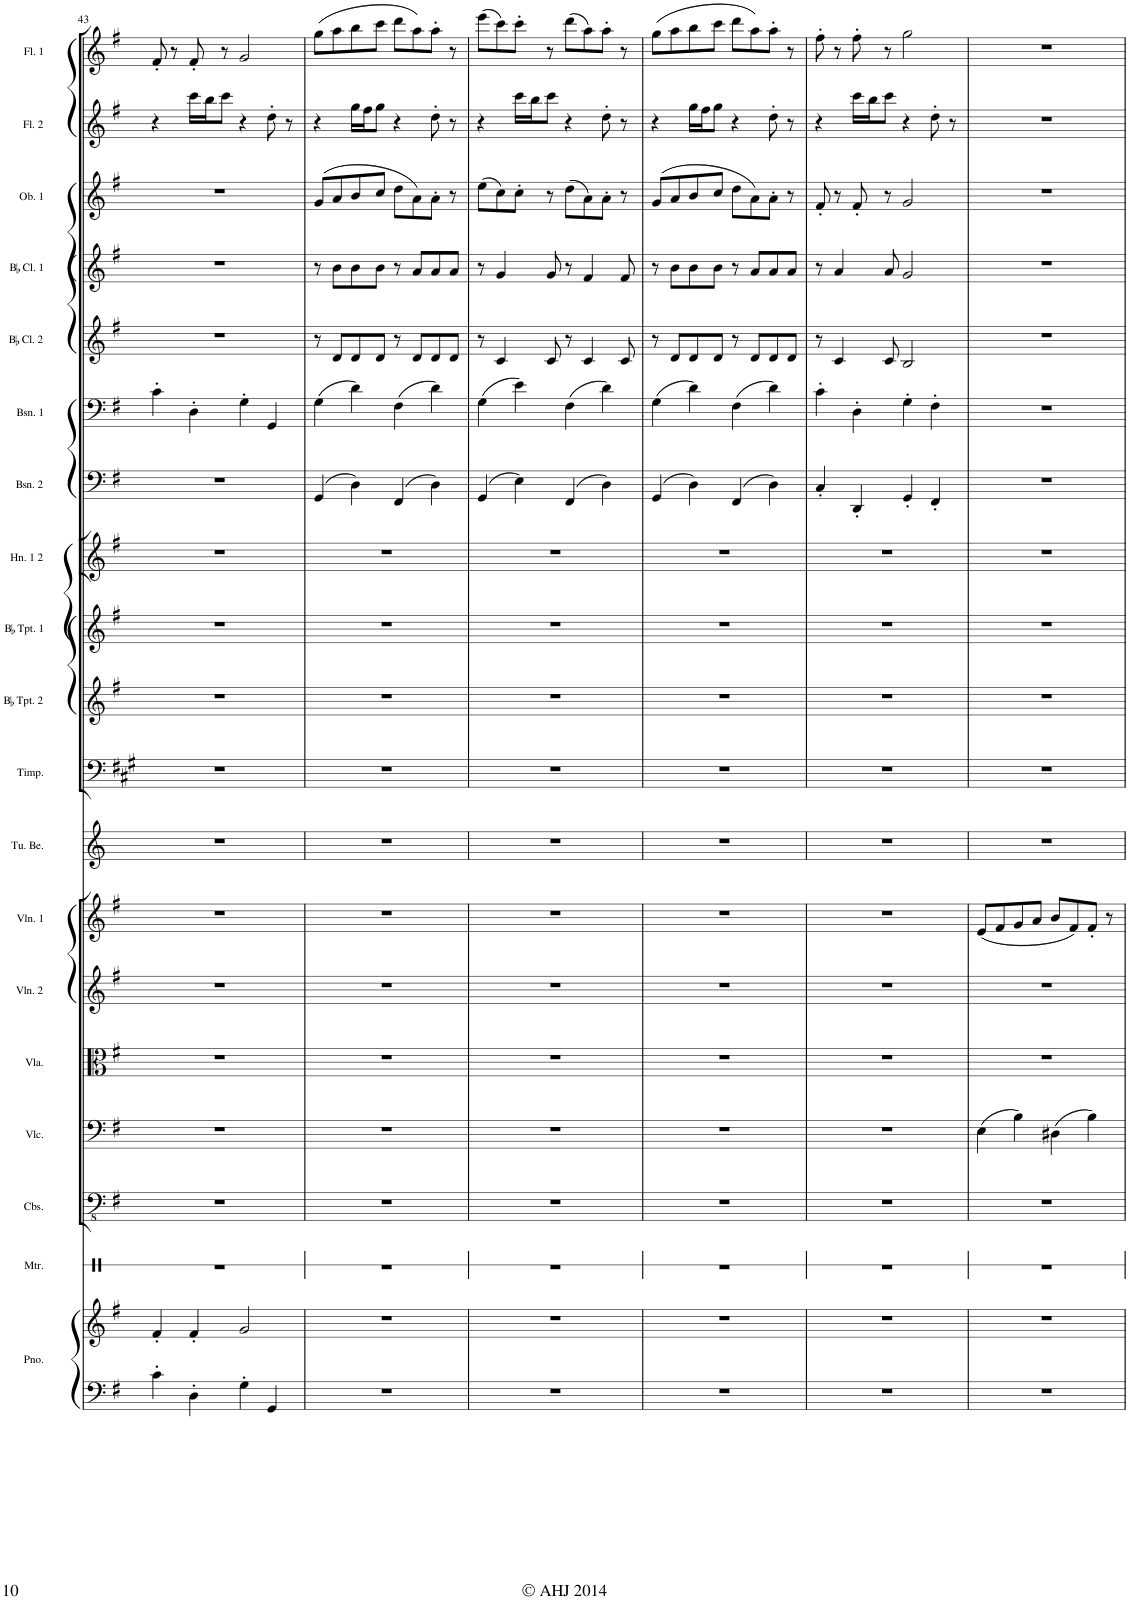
**kern	**kern	**kern	**kern	**kern	**kern	**kern	**kern	**kern	**kern	**kern	**kern	**kern	**kern	**kern	**kern	**kern	**kern	**kern	**kern
*part19	*part19	*part18	*part17	*part16	*part15	*part14	*part13	*part12	*part11	*part10	*part9	*part8	*part7	*part6	*part5	*part4	*part3	*part2	*part1
*staff20	*staff19	*staff18	*staff17	*staff16	*staff15	*staff14	*staff13	*staff12	*staff11	*staff10	*staff9	*staff8	*staff7	*staff6	*staff5	*staff4	*staff3	*staff2	*staff1
*I"Piano	*	*I"Metronome	*I"Contrabass	*I"Violoncello	*I"Viola	*I"Violin 2	*I"Violin 1	*I"Tubular Bells	*I"Timpani	*I"BaccidentalFlat Trumpet 2	*I"BaccidentalFlat Trumpet 1	*I"Horn 1 2	*I"Bassoon 2	*I"Bassoon 1	*I"BaccidentalFlat Clarinet 2	*I"BaccidentalFlat Clarinet 1	*I"Oboe 1	*I"Flute 2	*I"Flute 1
*I'Pno.	*	*I'Mtr.	*I'Cbs.	*I'Vlc.	*I'Vla.	*I'Vln. 2	*I'Vln. 1	*I'Tu. Be.	*I'Timp.	*I'BaccidentalFlat Tpt. 2	*I'BaccidentalFlat Tpt. 1	*I'Hn. 1 2	*I'Bsn. 2	*I'Bsn. 1	*I'BaccidentalFlat Cl. 2	*I'BaccidentalFlat Cl. 1	*I'Ob. 1	*I'Fl. 2	*I'Fl. 1
!!LO:PB:g=z
*clefF4	*clefG2	*clefX	*clefFv4	*clefF4	*clefC3	*clefG2	*clefG2	*clefG2	*clefF4	*clefG2	*clefG2	*clefG2	*clefF4	*clefF4	*clefG2	*clefG2	*clefG2	*clefG2	*clefG2
*	*	*	*	*	*	*	*	*	*	*ITrd1c2	*ITrd1c2	*ITrd4c7	*	*	*ITrd1c2	*ITrd1c2	*	*	*
*k[f#]	*k[f#]	*k[]	*k[f#]	*k[f#]	*k[f#]	*k[f#]	*k[f#]	*k[]	*k[f#c#g#]	*k[f#]	*k[f#]	*k[f#]	*k[f#]	*k[f#]	*k[f#]	*k[f#]	*k[f#]	*k[f#]	*k[f#]
*M4/4	*M4/4	*M4/4	*M4/4	*M4/4	*M4/4	*M4/4	*M4/4	*M4/4	*M4/4	*M4/4	*M4/4	*M4/4	*M4/4	*M4/4	*M4/4	*M4/4	*M4/4	*M4/4	*M4/4
=43	=43	=43	=43	=43	=43	=43	=43	=43	=43	=43	=43	=43	=43	=43	=43	=43	=43	=43	=43
4c'\	4f#'/	1r	1r	1r	1r	1r	1r	1r	1r	1r	1r	1r	1r	4c'\	1r	1r	1r	4r	8f#'/
.	.	.	.	.	.	.	.	.	.	.	.	.	.	.	.	.	.	.	8r
4D'\	4f#'/	.	.	.	.	.	.	.	.	.	.	.	.	4D'\	.	.	.	16ccc\LL	8f#'/
.	.	.	.	.	.	.	.	.	.	.	.	.	.	.	.	.	.	16bb\J	.
.	.	.	.	.	.	.	.	.	.	.	.	.	.	.	.	.	.	8ccc\J	8r
4G'\	2g/	.	.	.	.	.	.	.	.	.	.	.	.	4G'\	.	.	.	4r	2g/
4GG/	.	.	.	.	.	.	.	.	.	.	.	.	.	4GG/	.	.	.	8dd'\	.
.	.	.	.	.	.	.	.	.	.	.	.	.	.	.	.	.	.	8r	.
=44	=44	=44	=44	=44	=44	=44	=44	=44	=44	=44	=44	=44	=44	=44	=44	=44	=44	=44	=44
1r	1r	1r	1r	1r	1r	1r	1r	1r	1r	1r	1r	1r	(4GG/	(4G\	8r	8r	(8g/L	4r	(8gg\L
.	.	.	.	.	.	.	.	.	.	.	.	.	.	.	8d/L	8b\L	8a/	.	8aa\
.	.	.	.	.	.	.	.	.	.	.	.	.	4D\)	4d\)	8d/	8b\	8b/	16gg\LL	8bb\
.	.	.	.	.	.	.	.	.	.	.	.	.	.	.	.	.	.	16ff#\J	.
.	.	.	.	.	.	.	.	.	.	.	.	.	.	.	8d/J	8b\J	8cc/J	8gg\J	8ccc\J
.	.	.	.	.	.	.	.	.	.	.	.	.	(4FF#/	(4F#\	8r	8r	8dd\L	4r	8ddd\L
.	.	.	.	.	.	.	.	.	.	.	.	.	.	.	8d/L	8a/L	8a\)	.	8aa\)
.	.	.	.	.	.	.	.	.	.	.	.	.	4D\)	4d\)	8d/	8a/	8a'\J	8dd'\	8aa'\J
.	.	.	.	.	.	.	.	.	.	.	.	.	.	.	8d/J	8a/J	8r	8r	8r
=45	=45	=45	=45	=45	=45	=45	=45	=45	=45	=45	=45	=45	=45	=45	=45	=45	=45	=45	=45
1r	1r	1r	1r	1r	1r	1r	1r	1r	1r	1r	1r	1r	(4GG/	(4G\	8r	8r	(8ee\L	4r	(8eee\L
.	.	.	.	.	.	.	.	.	.	.	.	.	.	.	4c/	4g/	8cc\)	.	8ccc\)
.	.	.	.	.	.	.	.	.	.	.	.	.	4E\)	4e\)	.	.	8cc'\J	16ccc\LL	8ccc'\J
.	.	.	.	.	.	.	.	.	.	.	.	.	.	.	.	.	.	16bb\J	.
.	.	.	.	.	.	.	.	.	.	.	.	.	.	.	8c/	8g/	8r	8ccc\J	8r
.	.	.	.	.	.	.	.	.	.	.	.	.	(4FF#/	(4F#\	8r	8r	(8dd\L	4r	(8ddd\L
.	.	.	.	.	.	.	.	.	.	.	.	.	.	.	4c/	4f#/	8a\)	.	8aa\)
.	.	.	.	.	.	.	.	.	.	.	.	.	4D\)	4d\)	.	.	8a'\J	8dd'\	8aa'\J
.	.	.	.	.	.	.	.	.	.	.	.	.	.	.	8c/	8f#/	8r	8r	8r
=46	=46	=46	=46	=46	=46	=46	=46	=46	=46	=46	=46	=46	=46	=46	=46	=46	=46	=46	=46
1r	1r	1r	1r	1r	1r	1r	1r	1r	1r	1r	1r	1r	(4GG/	(4G\	8r	8r	(8g/L	4r	(8gg\L
.	.	.	.	.	.	.	.	.	.	.	.	.	.	.	8d/L	8b\L	8a/	.	8aa\
.	.	.	.	.	.	.	.	.	.	.	.	.	4D\)	4d\)	8d/	8b\	8b/	16gg\LL	8bb\
.	.	.	.	.	.	.	.	.	.	.	.	.	.	.	.	.	.	16ff#\J	.
.	.	.	.	.	.	.	.	.	.	.	.	.	.	.	8d/J	8b\J	8cc/J	8gg\J	8ccc\J
.	.	.	.	.	.	.	.	.	.	.	.	.	(4FF#/	(4F#\	8r	8r	8dd\L	4r	8ddd\L
.	.	.	.	.	.	.	.	.	.	.	.	.	.	.	8d/L	8a/L	8a\)	.	8aa\)
.	.	.	.	.	.	.	.	.	.	.	.	.	4D\)	4d\)	8d/	8a/	8a'\J	8dd'\	8aa'\J
.	.	.	.	.	.	.	.	.	.	.	.	.	.	.	8d/J	8a/J	8r	8r	8r
=47	=47	=47	=47	=47	=47	=47	=47	=47	=47	=47	=47	=47	=47	=47	=47	=47	=47	=47	=47
1r	1r	1r	1r	1r	1r	1r	1r	1r	1r	1r	1r	1r	4C'/	4c'\	8r	8r	8f#'/	4r	8ff#'\
.	.	.	.	.	.	.	.	.	.	.	.	.	.	.	4c/	4a/	8r	.	8r
.	.	.	.	.	.	.	.	.	.	.	.	.	4DD'/	4D'\	.	.	8f#'/	16ccc\LL	8ff#'\
.	.	.	.	.	.	.	.	.	.	.	.	.	.	.	.	.	.	16bb\J	.
.	.	.	.	.	.	.	.	.	.	.	.	.	.	.	8c/	8a/	8r	8ccc\J	8r
.	.	.	.	.	.	.	.	.	.	.	.	.	4GG'/	4G'\	2B/	2g/	2g/	4r	2gg\
.	.	.	.	.	.	.	.	.	.	.	.	.	4FF#'/	4F#'\	.	.	.	8dd'\	.
.	.	.	.	.	.	.	.	.	.	.	.	.	.	.	.	.	.	8r	.
=48	=48	=48	=48	=48	=48	=48	=48	=48	=48	=48	=48	=48	=48	=48	=48	=48	=48	=48	=48
1r	1r	1r	1r	(4E\	1r	1r	(8e/L	1r	1r	1r	1r	1r	1r	1r	1r	1r	1r	1r	1r
.	.	.	.	.	.	.	8f#/	.	.	.	.	.	.	.	.	.	.	.	.
.	.	.	.	4B\)	.	.	8g/	.	.	.	.	.	.	.	.	.	.	.	.
.	.	.	.	.	.	.	8a/J	.	.	.	.	.	.	.	.	.	.	.	.
.	.	.	.	(4D#X\	.	.	8b/L	.	.	.	.	.	.	.	.	.	.	.	.
.	.	.	.	.	.	.	8f#/)	.	.	.	.	.	.	.	.	.	.	.	.
.	.	.	.	4B\)	.	.	8f#'/J	.	.	.	.	.	.	.	.	.	.	.	.
.	.	.	.	.	.	.	8r	.	.	.	.	.	.	.	.	.	.	.	.
=	=	=	=	=	=	=	=	=	=	=	=	=	=	=	=	=	=	=	=
*-	*-	*-	*-	*-	*-	*-	*-	*-	*-	*-	*-	*-	*-	*-	*-	*-	*-	*-	*-
